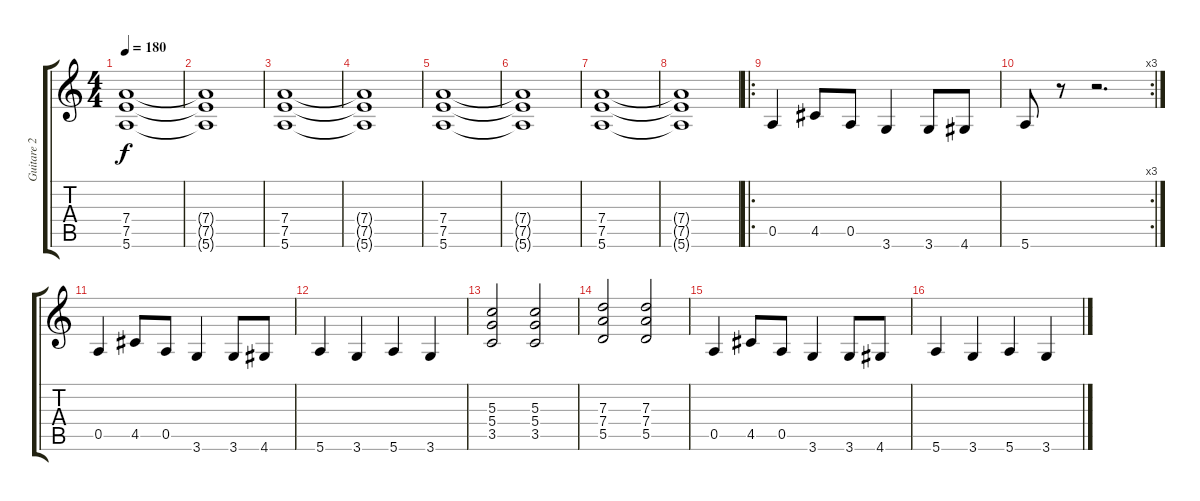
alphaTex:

\track ("Guitare 2" "Guitare 2") {instrument distortionguitar}
\staff {score tabs}
\tuning (E4 B3 G3 D3 A2 E2) {hide}
\ts (4 4)
\tempo 180
\clef g2
\ks c
(7.4 7.5 5.6).1{dy f} |
(7.4{t} 7.5{t} 5.6{t}).1 |
(7.4 7.5 5.6).1 |
(7.4{t} 7.5{t} 5.6{t}).1 |
(7.4 7.5 5.6).1 |
(7.4{t} 7.5{t} 5.6{t}).1 |
(7.4 7.5 5.6).1 |
(7.4{t} 7.5{t} 5.6{t}).1 |
\ro
0.5.4 4.5.8 0.5.8 3.6.4 3.6.8 4.6.8 |
\rc 3
5.6.8 r.8 r.2{d} |
0.5.4 4.5.8 0.5.8 3.6.4 3.6.8 4.6.8 |
5.6.4 3.6.4 5.6.4 3.6.4 |
(5.3 5.4 3.5).2 (5.3 5.4 3.5).2 |
(7.3 7.4 5.5).2 (7.3 7.4 5.5).2 |
0.5.4 4.5.8 0.5.8 3.6.4 3.6.8 4.6.8 |
5.6.4 3.6.4 5.6.4 3.6.4
